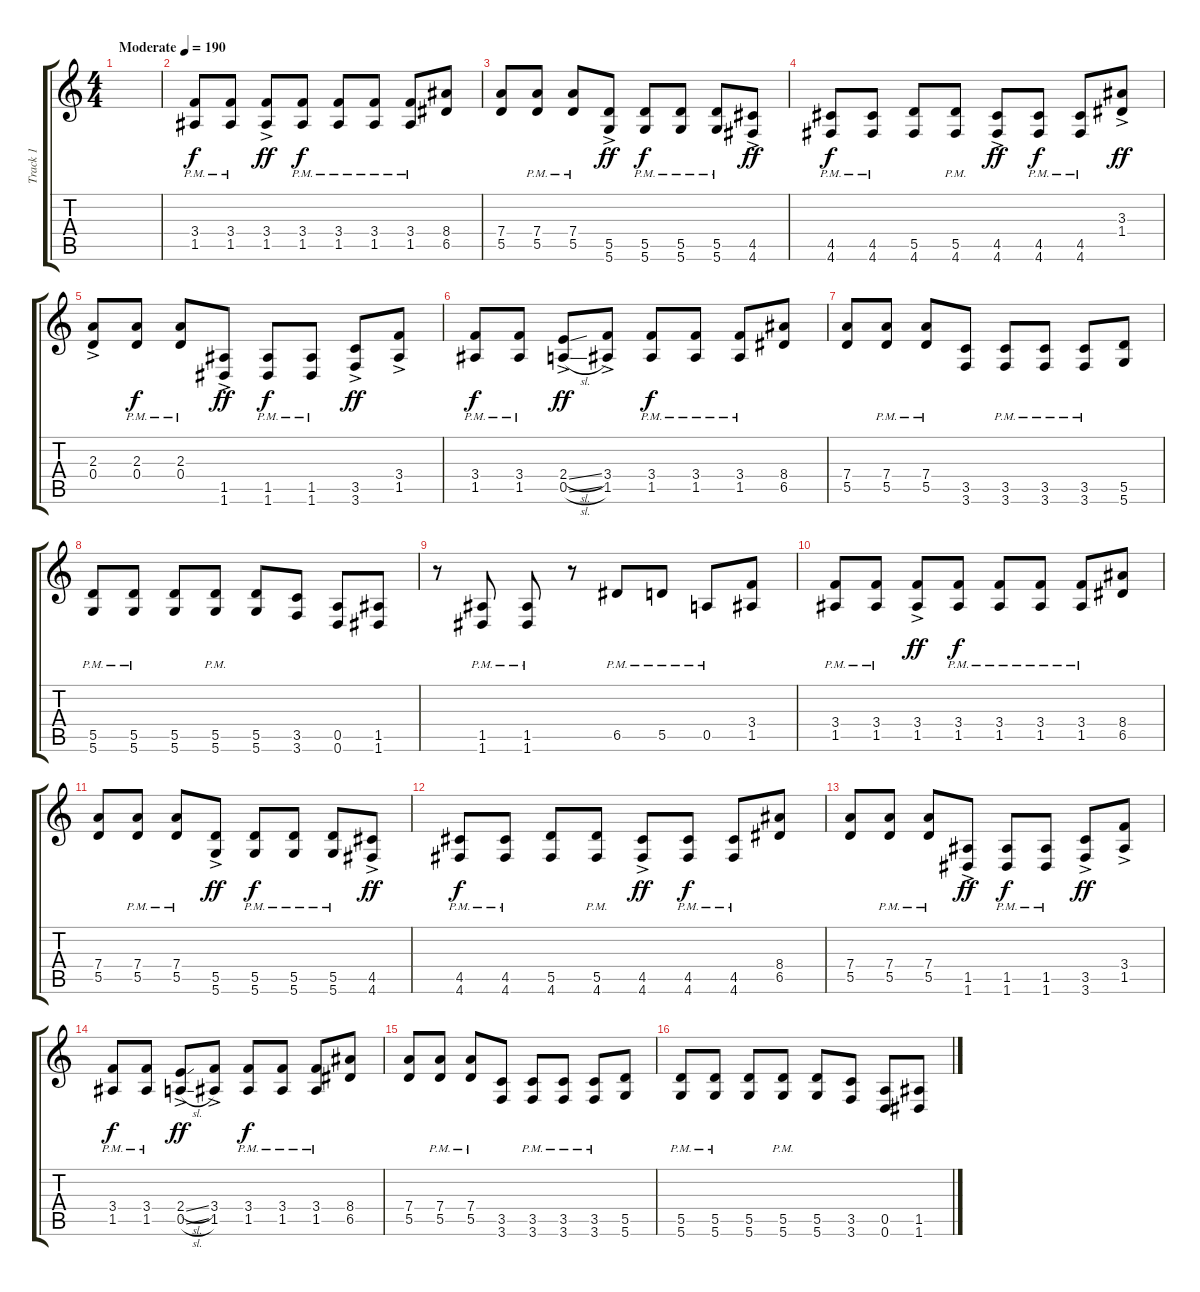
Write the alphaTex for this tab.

\track ("Track 1" "Track 1") {instrument overdrivenguitar}
\staff {score tabs}
\tuning (E4 B3 G3 D3 A2 D2) {hide}
\ts (4 4)
\tempo (190 "Moderate")
\clef g2
\ks c
|
(3.4{pm} 1.5{pm}).8 (3.4{pm} 1.5{pm}).8 (3.4{ac} 1.5{ac}).8{dy ff} (3.4{pm} 1.5{pm}).8{dy f} (3.4{pm} 1.5{pm}).8 (3.4{pm} 1.5{pm}).8 (3.4{pm} 1.5{pm}).8 (8.4 6.5).8 |
(7.4 5.5).8 (7.4{pm} 5.5{pm}).8 (7.4{pm} 5.5{pm}).8 (5.5 5.6{ac}).8{dy ff} (5.5{pm} 5.6{pm}).8{dy f} (5.5{pm} 5.6{pm}).8 (5.5{pm} 5.6{pm}).8 (4.5{ac} 4.6{ac}).8{dy ff} |
(4.5{pm} 4.6{pm}).8{dy f} (4.5{pm} 4.6{pm}).8 (5.5 4.6).8 (5.5{pm} 4.6{pm}).8 (4.5{ac} 4.6{ac}).8{dy ff} (4.5{pm} 4.6{pm}).8{dy f} (4.5{pm} 4.6{pm}).8 (3.3{ac} 1.4).8{dy ff} |
(2.3{ac} 0.4).8 (2.3{pm} 0.4{pm}).8{dy f} (2.3{pm} 0.4{pm}).8 (1.5{ac} 1.6).8{dy ff} (1.5{pm} 1.6{pm}).8{dy f} (1.5{pm} 1.6{pm}).8 (3.5{ac} 3.6{ac}).8{dy ff} (3.4{ac} 1.5{ac}).8 |
(3.4{pm} 1.5{pm}).8{dy f} (3.4{pm} 1.5{pm}).8 (2.4{sl ac} 0.5{sl ac}).8{dy ff} (3.4{ac} 1.5{ac}).8 (3.4{pm} 1.5{pm}).8{dy f} (3.4{pm} 1.5{pm}).8 (3.4{pm} 1.5{pm}).8 (8.4 6.5).8 |
(7.4 5.5).8 (7.4{pm} 5.5{pm}).8 (7.4{pm} 5.5{pm}).8 (3.5 3.6).8 (3.5{pm} 3.6{pm}).8 (3.5{pm} 3.6{pm}).8 (3.5{pm} 3.6{pm}).8 (5.5 5.6).8 |
(5.5{pm} 5.6{pm}).8 (5.5{pm} 5.6{pm}).8 (5.5 5.6).8 (5.5{pm} 5.6{pm}).8 (5.5 5.6).8 (3.5 3.6).8 (0.5 0.6).8 (1.5 1.6).8 |
r.8 (1.5{pm} 1.6).8 (1.5{pm} 1.6).8 r.8 6.5{pm}.8 5.5{pm}.8 0.5{pm}.8 (3.4 1.5).8 |
(3.4{pm} 1.5{pm}).8 (3.4{pm} 1.5{pm}).8 (3.4{ac} 1.5{ac}).8{dy ff} (3.4{pm} 1.5{pm}).8{dy f} (3.4{pm} 1.5{pm}).8 (3.4{pm} 1.5{pm}).8 (3.4{pm} 1.5{pm}).8 (8.4 6.5).8 |
(7.4 5.5).8 (7.4{pm} 5.5{pm}).8 (7.4{pm} 5.5{pm}).8 (5.5 5.6{ac}).8{dy ff} (5.5{pm} 5.6{pm}).8{dy f} (5.5{pm} 5.6{pm}).8 (5.5{pm} 5.6{pm}).8 (4.5{ac} 4.6{ac}).8{dy ff} |
(4.5{pm} 4.6{pm}).8{dy f} (4.5{pm} 4.6{pm}).8 (5.5 4.6).8 (5.5{pm} 4.6{pm}).8 (4.5{ac} 4.6{ac}).8{dy ff} (4.5{pm} 4.6{pm}).8{dy f} (4.5{pm} 4.6{pm}).8 (8.4 6.5).8 |
(7.4 5.5).8 (7.4{pm} 5.5{pm}).8 (7.4{pm} 5.5{pm}).8 (1.5{ac} 1.6).8{dy ff} (1.5{pm} 1.6{pm}).8{dy f} (1.5{pm} 1.6{pm}).8 (3.5{ac} 3.6{ac}).8{dy ff} (3.4{ac} 1.5{ac}).8 |
(3.4{pm} 1.5{pm}).8{dy f} (3.4{pm} 1.5{pm}).8 (2.4{sl ac} 0.5{sl ac}).8{dy ff} (3.4{ac} 1.5{ac}).8 (3.4{pm} 1.5{pm}).8{dy f} (3.4{pm} 1.5{pm}).8 (3.4{pm} 1.5{pm}).8 (8.4 6.5).8 |
(7.4 5.5).8 (7.4{pm} 5.5{pm}).8 (7.4{pm} 5.5{pm}).8 (3.5 3.6).8 (3.5{pm} 3.6{pm}).8 (3.5{pm} 3.6{pm}).8 (3.5{pm} 3.6{pm}).8 (5.5 5.6).8 |
(5.5{pm} 5.6{pm}).8 (5.5{pm} 5.6{pm}).8 (5.5 5.6).8 (5.5{pm} 5.6{pm}).8 (5.5 5.6).8 (3.5 3.6).8 (0.5 0.6).8 (1.5 1.6).8
